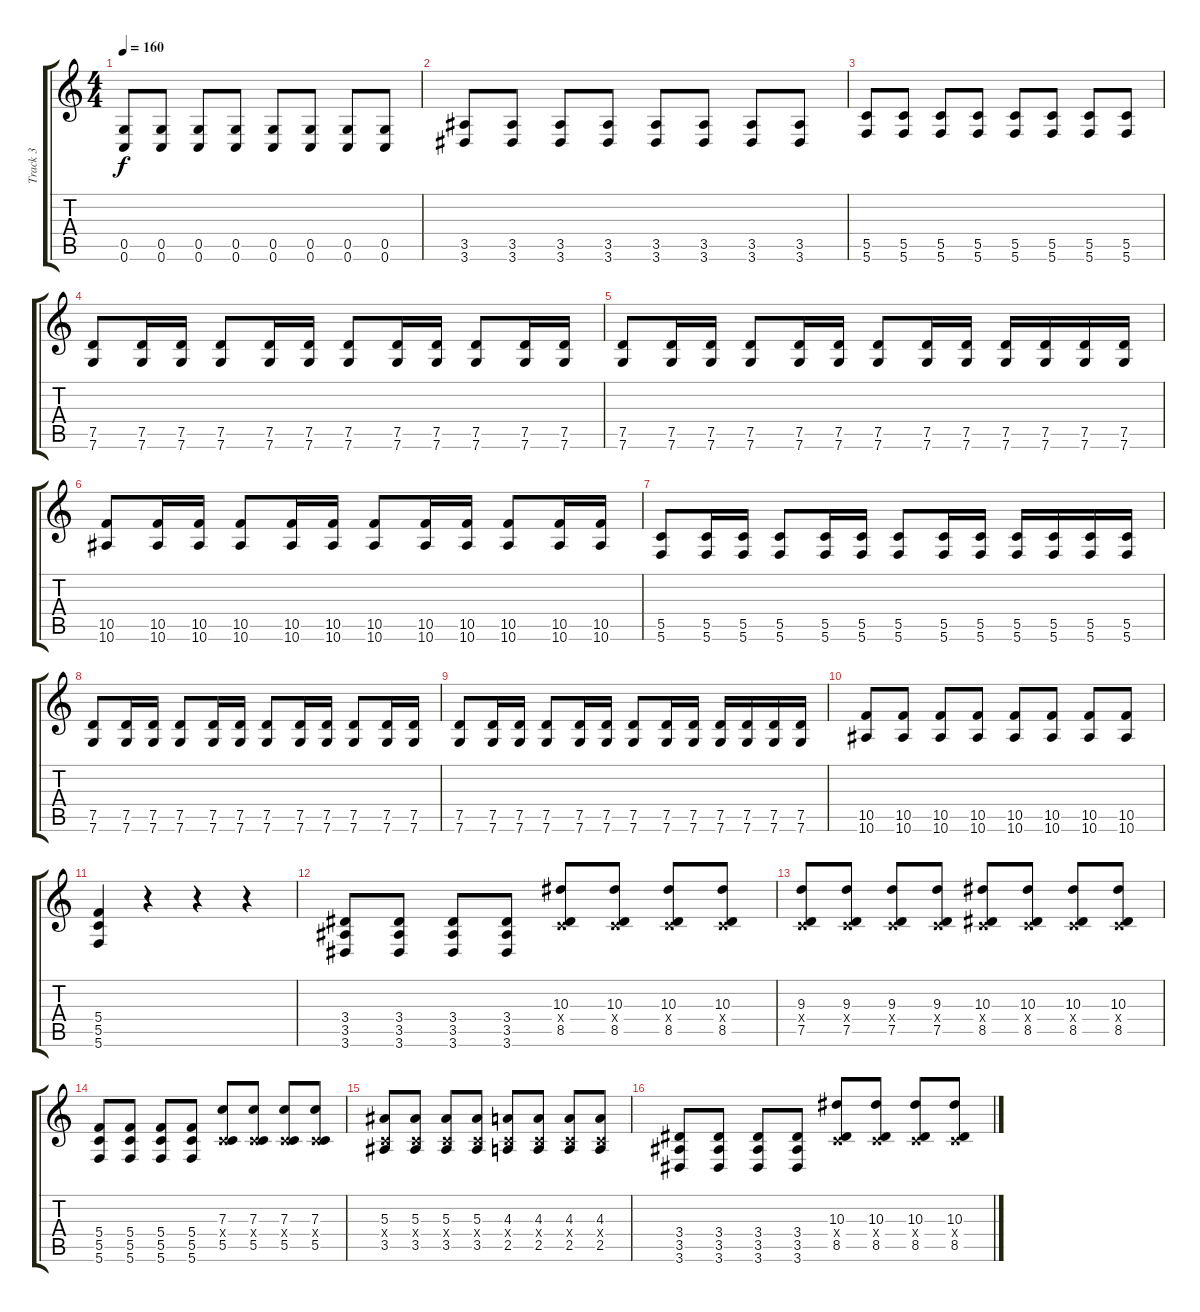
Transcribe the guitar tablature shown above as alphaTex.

\track ("Track 3" "Track 3") {instrument acousticguitarnylon}
\staff {score tabs}
\tuning (D4 A3 F3 C3 G2 C2) {hide}
\ts (4 4)
\tempo 160
\clef g2
\ks c
(0.5 0.6).8{dy f} (0.5 0.6).8 (0.5 0.6).8 (0.5 0.6).8 (0.5 0.6).8 (0.5 0.6).8 (0.5 0.6).8 (0.5 0.6).8 |
(3.5 3.6).8 (3.5 3.6).8 (3.5 3.6).8 (3.5 3.6).8 (3.5 3.6).8 (3.5 3.6).8 (3.5 3.6).8 (3.5 3.6).8 |
(5.5 5.6).8 (5.5 5.6).8 (5.5 5.6).8 (5.5 5.6).8 (5.5 5.6).8 (5.5 5.6).8 (5.5 5.6).8 (5.5 5.6).8 |
(7.5 7.6).8 (7.5 7.6).16 (7.5 7.6).16 (7.5 7.6).8 (7.5 7.6).16 (7.5 7.6).16 (7.5 7.6).8 (7.5 7.6).16 (7.5 7.6).16 (7.5 7.6).8 (7.5 7.6).16 (7.5 7.6).16 |
(7.5 7.6).8 (7.5 7.6).16 (7.5 7.6).16 (7.5 7.6).8 (7.5 7.6).16 (7.5 7.6).16 (7.5 7.6).8 (7.5 7.6).16 (7.5 7.6).16 (7.5 7.6).16 (7.5 7.6).16 (7.5 7.6).16 (7.5 7.6).16 |
(10.5 10.6).8 (10.5 10.6).16 (10.5 10.6).16 (10.5 10.6).8 (10.5 10.6).16 (10.5 10.6).16 (10.5 10.6).8 (10.5 10.6).16 (10.5 10.6).16 (10.5 10.6).8 (10.5 10.6).16 (10.5 10.6).16 |
(5.5 5.6).8 (5.5 5.6).16 (5.5 5.6).16 (5.5 5.6).8 (5.5 5.6).16 (5.5 5.6).16 (5.5 5.6).8 (5.5 5.6).16 (5.5 5.6).16 (5.5 5.6).16 (5.5 5.6).16 (5.5 5.6).16 (5.5 5.6).16 |
(7.5 7.6).8 (7.5 7.6).16 (7.5 7.6).16 (7.5 7.6).8 (7.5 7.6).16 (7.5 7.6).16 (7.5 7.6).8 (7.5 7.6).16 (7.5 7.6).16 (7.5 7.6).8 (7.5 7.6).16 (7.5 7.6).16 |
(7.5 7.6).8 (7.5 7.6).16 (7.5 7.6).16 (7.5 7.6).8 (7.5 7.6).16 (7.5 7.6).16 (7.5 7.6).8 (7.5 7.6).16 (7.5 7.6).16 (7.5 7.6).16 (7.5 7.6).16 (7.5 7.6).16 (7.5 7.6).16 |
(10.5 10.6).8 (10.5 10.6).8 (10.5 10.6).8 (10.5 10.6).8 (10.5 10.6).8 (10.5 10.6).8 (10.5 10.6).8 (10.5 10.6).8 |
(5.4 5.5 5.6).4 r.4 r.4 r.4 |
(3.4 3.5 3.6).8{instrument distortionguitar} (3.4 3.5 3.6).8 (3.4 3.5 3.6).8 (3.4 3.5 3.6).8 (10.3 0.4{x} 8.5).8 (10.3 0.4{x} 8.5).8 (10.3 0.4{x} 8.5).8 (10.3 0.4{x} 8.5).8 |
(9.3 0.4{x} 7.5).8 (9.3 0.4{x} 7.5).8 (9.3 0.4{x} 7.5).8 (9.3 0.4{x} 7.5).8 (10.3 0.4{x} 8.5).8 (10.3 0.4{x} 8.5).8 (10.3 0.4{x} 8.5).8 (10.3 0.4{x} 8.5).8 |
(5.4 5.5 5.6).8 (5.4 5.5 5.6).8 (5.4 5.5 5.6).8 (5.4 5.5 5.6).8 (7.3 0.4{x} 5.5).8 (7.3 0.4{x} 5.5).8 (7.3 0.4{x} 5.5).8 (7.3 0.4{x} 5.5).8 |
(5.3 0.4{x} 3.5).8 (5.3 0.4{x} 3.5).8 (5.3 0.4{x} 3.5).8 (5.3 0.4{x} 3.5).8 (4.3 0.4{x} 2.5).8 (4.3 0.4{x} 2.5).8 (4.3 0.4{x} 2.5).8 (4.3 0.4{x} 2.5).8 |
(3.4 3.5 3.6).8{instrument distortionguitar} (3.4 3.5 3.6).8 (3.4 3.5 3.6).8 (3.4 3.5 3.6).8 (10.3 0.4{x} 8.5).8 (10.3 0.4{x} 8.5).8 (10.3 0.4{x} 8.5).8 (10.3 0.4{x} 8.5).8
